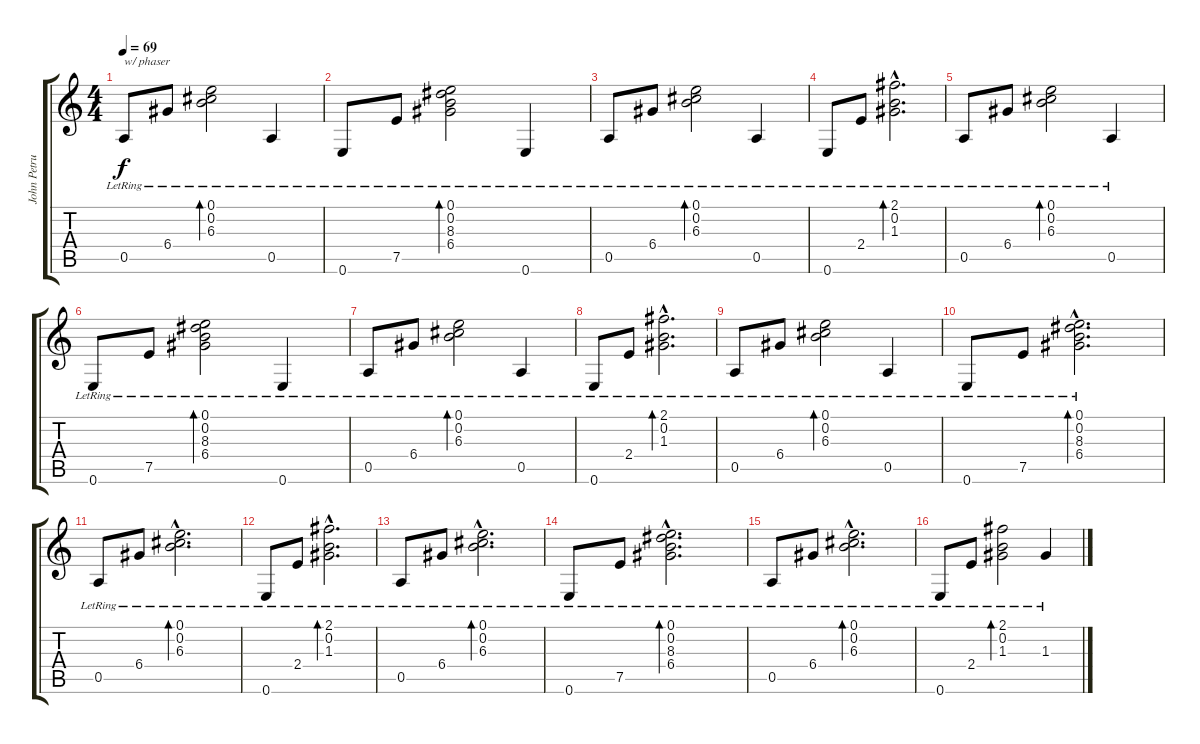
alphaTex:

\track ("John Petrucci" "John Petru") {instrument acousticguitarnylon}
\staff {score tabs}
\tuning (E4 B3 G3 D3 A2 E2) {hide}
\ts (4 4)
\tempo 69
\clef g2
\ks c
0.5{lr}.8{txt "w/ phaser" dy f instrument acousticguitarnylon} 6.4{lr}.8 (0.1{lr} 0.2{lr} 6.3{lr}).2{bd 60} 0.5{lr}.4 |
0.6{lr}.8 7.5{lr}.8 (0.1{lr} 0.2{lr} 8.3{lr} 6.4{lr}).2{bd 60} 0.6{lr}.4 |
0.5{lr}.8 6.4{lr}.8 (0.1{lr} 0.2{lr} 6.3{lr}).2{bd 60} 0.5{lr}.4 |
0.6{lr}.8 2.4{lr}.8 (2.1{hac lr} 0.2{hac lr} 1.3{hac lr}).2{d bd 60} |
0.5{lr}.8 6.4{lr}.8 (0.1{lr} 0.2{lr} 6.3{lr}).2{bd 60} 0.5{lr}.4 |
0.6{lr}.8 7.5{lr}.8 (0.1{lr} 0.2{lr} 8.3{lr} 6.4{lr}).2{bd 60} 0.6{lr}.4 |
0.5{lr}.8 6.4{lr}.8 (0.1{lr} 0.2{lr} 6.3{lr}).2{bd 60} 0.5{lr}.4 |
0.6{lr}.8 2.4{lr}.8 (2.1{hac lr} 0.2{hac lr} 1.3{hac lr}).2{d bd 60} |
0.5{lr}.8 6.4{lr}.8 (0.1{lr} 0.2{lr} 6.3{lr}).2{bd 60} 0.5{lr}.4 |
0.6{lr}.8 7.5{lr}.8 (0.1{hac lr} 0.2{hac lr} 8.3{hac lr} 6.4{hac lr}).2{d bd 60} |
0.5{lr}.8 6.4{lr}.8 (0.1{hac lr} 0.2{hac lr} 6.3{hac lr}).2{d bd 60} |
0.6{lr}.8 2.4{lr}.8 (2.1{hac lr} 0.2{hac lr} 1.3{hac lr}).2{d bd 60} |
0.5{lr}.8 6.4{lr}.8 (0.1{hac lr} 0.2{hac lr} 6.3{hac lr}).2{d bd 60} |
0.6{lr}.8 7.5{lr}.8 (0.1{hac lr} 0.2{hac lr} 8.3{hac lr} 6.4{hac lr}).2{d bd 60} |
0.5{lr}.8 6.4{lr}.8 (0.1{hac lr} 0.2{hac lr} 6.3{hac lr}).2{d bd 60} |
0.6{lr}.8 2.4{lr}.8 (2.1{lr} 0.2{lr} 1.3{lr}).2{bd 60} 1.3{lr}.4
